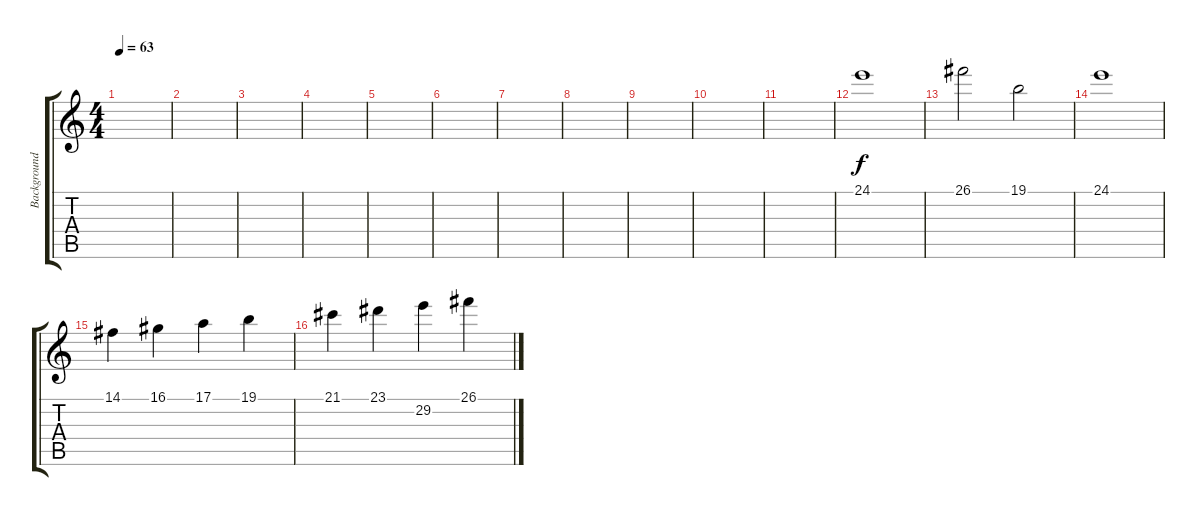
\track ("Background" "Background") {instrument stringensemble2}
\staff {score tabs}
\tuning (E4 B3 G3 D3 A2 E2) {hide}
\ts (4 4)
\tempo 63
\clef g2
\ks c
|
|
|
|
|
|
|
|
|
|
|
24.1.1{volume 11} |
26.1.2 19.1.2 |
24.1.1 |
14.1.4 16.1.4 17.1.4 19.1.4 |
21.1.4 23.1.4 29.2.4 26.1.4
